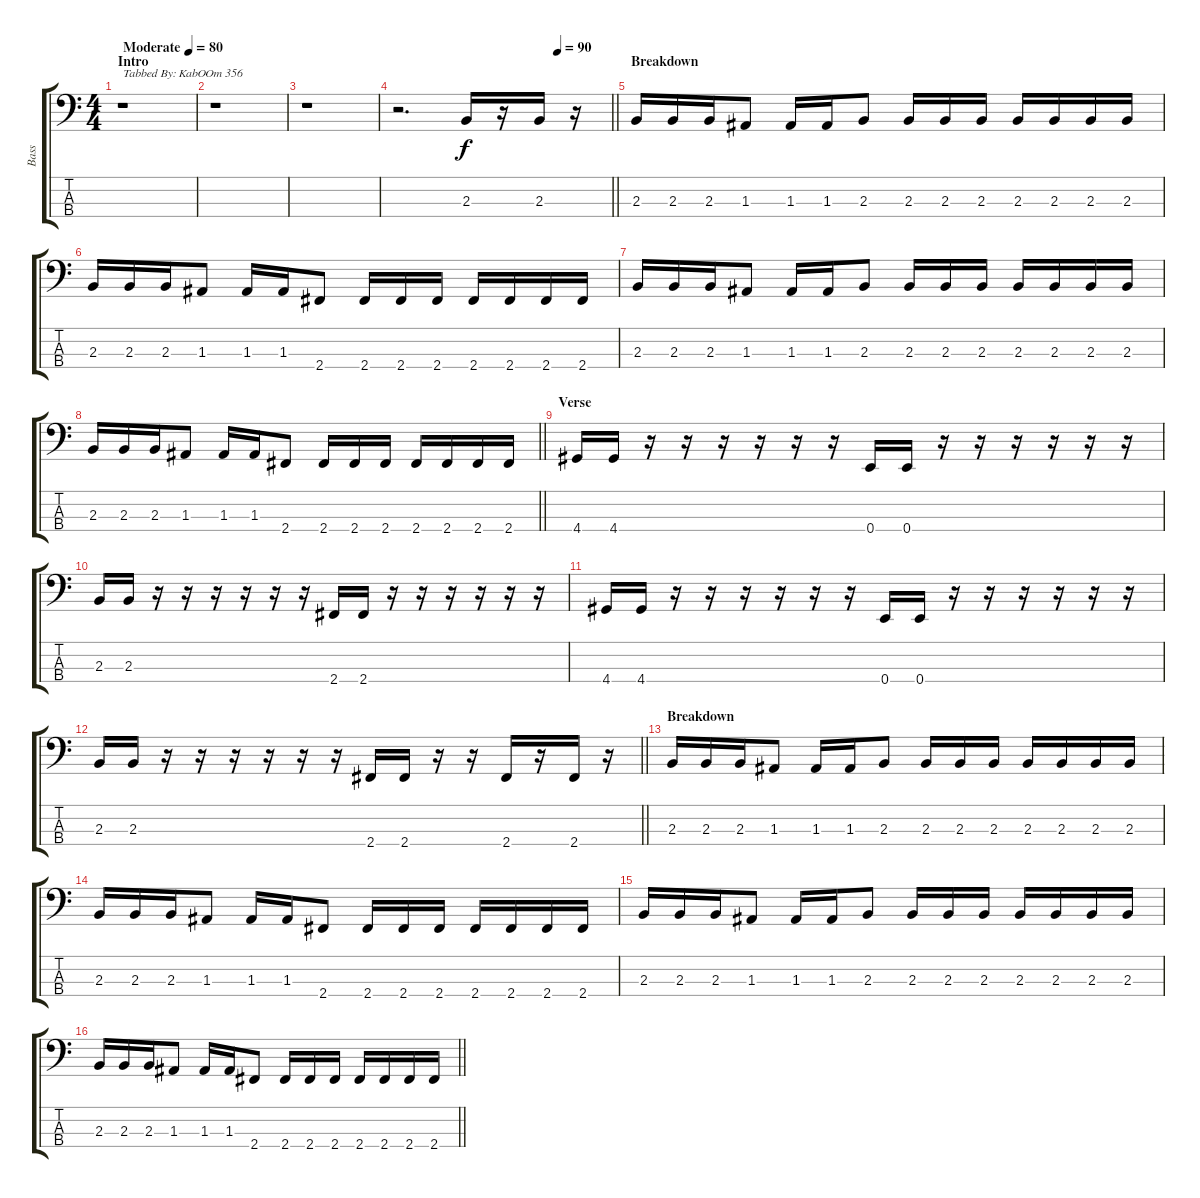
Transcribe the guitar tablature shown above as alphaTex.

\track ("Bass" "Bass") {instrument electricbasspick}
\staff {score tabs}
\tuning (G2 D2 A1 E1) {hide}
\ts (4 4)
\section ("" "Intro")
\tempo (80 "Moderate")
\clef f4
\ks c
r.1{txt "Tabbed By: KabOOm 356" dy f instrument electricbasspick} |
r.1 |
r.1 |
\tempo (90 0.75)
\barLineRight lightlight
r.2{d} 2.3.16 r.16 2.3.16 r.16 |
\section ("" "Breakdown")
2.3.16 2.3.16 2.3.16 1.3.8 1.3.16 1.3.16 2.3.8 2.3.16 2.3.16 2.3.16 2.3.16 2.3.16 2.3.16 2.3.16 |
2.3.16 2.3.16 2.3.16 1.3.8 1.3.16 1.3.16 2.4.8 2.4.16 2.4.16 2.4.16 2.4.16 2.4.16 2.4.16 2.4.16 |
2.3.16 2.3.16 2.3.16 1.3.8 1.3.16 1.3.16 2.3.8 2.3.16 2.3.16 2.3.16 2.3.16 2.3.16 2.3.16 2.3.16 |
\barLineRight lightlight
2.3.16 2.3.16 2.3.16 1.3.8 1.3.16 1.3.16 2.4.8 2.4.16 2.4.16 2.4.16 2.4.16 2.4.16 2.4.16 2.4.16 |
\section ("" "Verse")
4.4.16 4.4.16 r.16 r.16 r.16 r.16 r.16 r.16 0.4.16 0.4.16 r.16 r.16 r.16 r.16 r.16 r.16 |
2.3.16 2.3.16 r.16 r.16 r.16 r.16 r.16 r.16 2.4.16 2.4.16 r.16 r.16 r.16 r.16 r.16 r.16 |
4.4.16 4.4.16 r.16 r.16 r.16 r.16 r.16 r.16 0.4.16 0.4.16 r.16 r.16 r.16 r.16 r.16 r.16 |
\barLineRight lightlight
2.3.16 2.3.16 r.16 r.16 r.16 r.16 r.16 r.16 2.4.16 2.4.16 r.16 r.16 2.4.16 r.16 2.4.16 r.16 |
\section ("" "Breakdown")
2.3.16 2.3.16 2.3.16 1.3.8 1.3.16 1.3.16 2.3.8 2.3.16 2.3.16 2.3.16 2.3.16 2.3.16 2.3.16 2.3.16 |
2.3.16 2.3.16 2.3.16 1.3.8 1.3.16 1.3.16 2.4.8 2.4.16 2.4.16 2.4.16 2.4.16 2.4.16 2.4.16 2.4.16 |
2.3.16 2.3.16 2.3.16 1.3.8 1.3.16 1.3.16 2.3.8 2.3.16 2.3.16 2.3.16 2.3.16 2.3.16 2.3.16 2.3.16 |
\barLineRight lightlight
2.3.16 2.3.16 2.3.16 1.3.8 1.3.16 1.3.16 2.4.8 2.4.16 2.4.16 2.4.16 2.4.16 2.4.16 2.4.16 2.4.16
